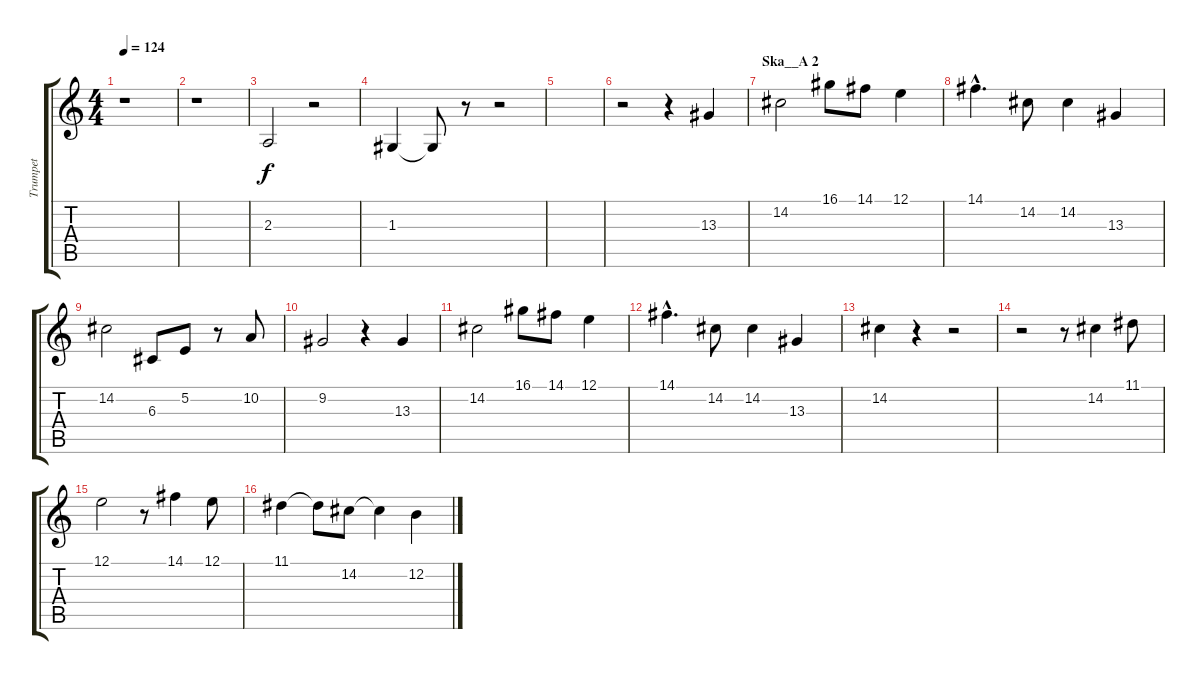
\track ("Trumpet" "Trumpet") {instrument trumpet}
\staff {score tabs}
\tuning (E4 B3 G3 D3 A2 E2) {hide}
\ts (4 4)
\tempo 124
\clef g2
\ks c
r.1{dy f} |
r.1 |
2.3.2 r.2 |
1.3.4 1.3{t}.8 r.8 r.2 |
|
r.2 r.4 13.3.4 |
\section ("" "Ska__A 2")
14.2.2 16.1.8 14.1.8 12.1.4 |
14.1{hac}.4{d} 14.2.8 14.2.4 13.3.4 |
14.2.2 6.3.8 5.2.8 r.8 10.2.8 |
9.2.2 r.4 13.3.4 |
14.2.2 16.1.8 14.1.8 12.1.4 |
14.1{hac}.4{d} 14.2.8 14.2.4 13.3.4 |
14.2.4 r.4 r.2 |
r.2 r.8 14.2.4 11.1.8 |
12.1.2 r.8 14.1.4 12.1.8 |
11.1.4 11.1{t}.8 14.2.8 14.2{t}.4 12.2.4
